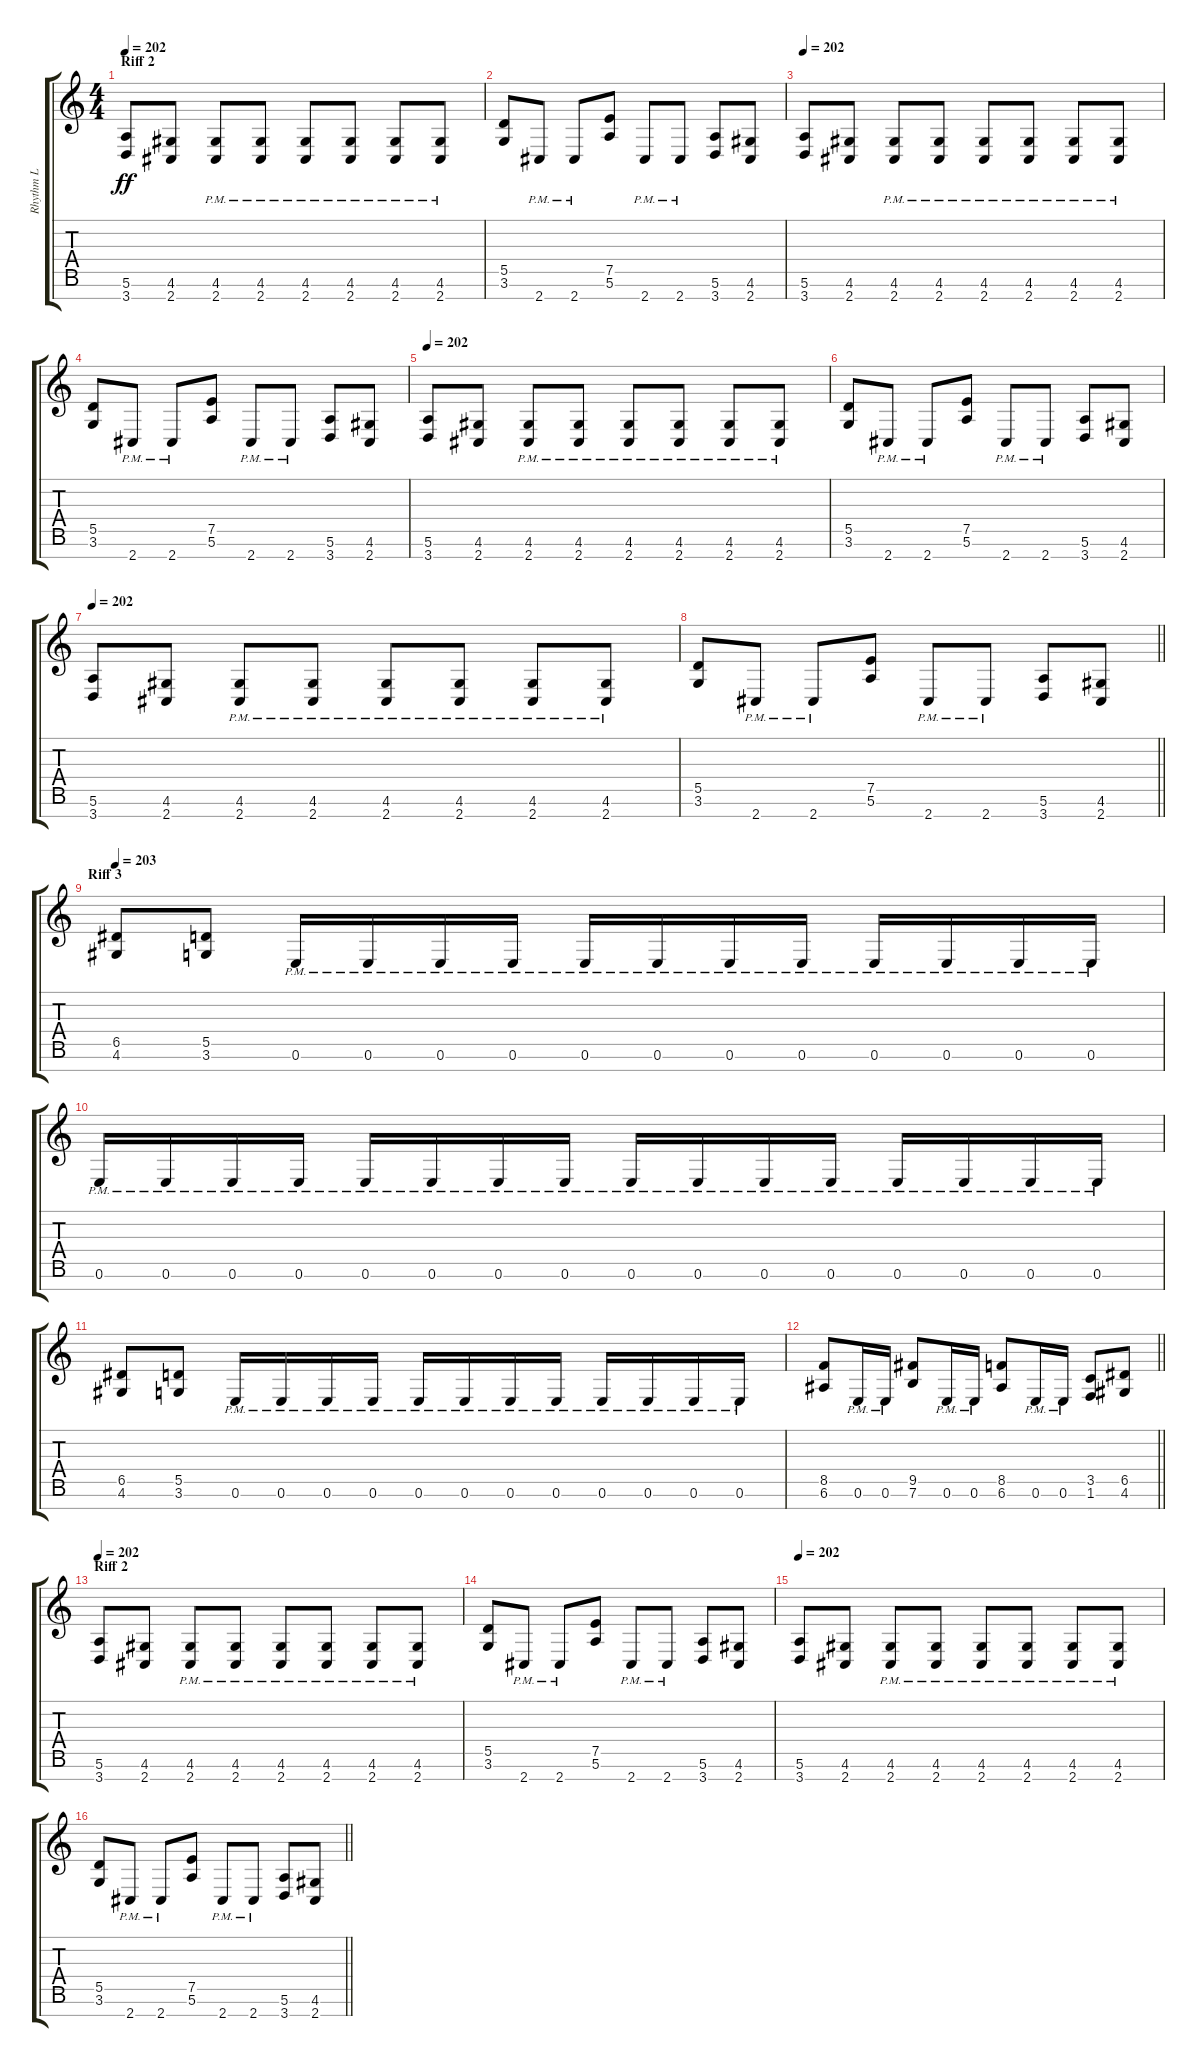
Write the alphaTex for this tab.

\track ("Rhythm L" "Rhythm L") {instrument distortionguitar}
\staff {score tabs}
\tuning (E4 B3 G3 D3 A2 E2 B1) {hide}
\ts (4 4)
\section ("" "Riff 2")
\tempo 198
\tempo 202
\clef g2
\ks c
(5.6 3.7).8{dy ff} (4.6 2.7).8 (4.6{pm} 2.7{pm}).8 (4.6{pm} 2.7{pm}).8 (4.6{pm} 2.7{pm}).8 (4.6{pm} 2.7{pm}).8 (4.6{pm} 2.7{pm}).8 (4.6{pm} 2.7{pm}).8 |
(5.5 3.6).8 2.7{pm}.8 2.7{pm}.8 (7.5 5.6).8 2.7{pm}.8 2.7{pm}.8 (5.6 3.7).8 (4.6 2.7).8 |
\tempo 202
(5.6 3.7).8 (4.6 2.7).8 (4.6{pm} 2.7{pm}).8 (4.6{pm} 2.7{pm}).8 (4.6{pm} 2.7{pm}).8 (4.6{pm} 2.7{pm}).8 (4.6{pm} 2.7{pm}).8 (4.6{pm} 2.7{pm}).8 |
(5.5 3.6).8 2.7{pm}.8 2.7{pm}.8 (7.5 5.6).8 2.7{pm}.8 2.7{pm}.8 (5.6 3.7).8 (4.6 2.7).8 |
\tempo 202
(5.6 3.7).8 (4.6 2.7).8 (4.6{pm} 2.7{pm}).8 (4.6{pm} 2.7{pm}).8 (4.6{pm} 2.7{pm}).8 (4.6{pm} 2.7{pm}).8 (4.6{pm} 2.7{pm}).8 (4.6{pm} 2.7{pm}).8 |
(5.5 3.6).8 2.7{pm}.8 2.7{pm}.8 (7.5 5.6).8 2.7{pm}.8 2.7{pm}.8 (5.6 3.7).8 (4.6 2.7).8 |
\tempo 202
(5.6 3.7).8 (4.6 2.7).8 (4.6{pm} 2.7{pm}).8 (4.6{pm} 2.7{pm}).8 (4.6{pm} 2.7{pm}).8 (4.6{pm} 2.7{pm}).8 (4.6{pm} 2.7{pm}).8 (4.6{pm} 2.7{pm}).8 |
\barLineRight lightlight
(5.5 3.6).8 2.7{pm}.8 2.7{pm}.8 (7.5 5.6).8 2.7{pm}.8 2.7{pm}.8 (5.6 3.7).8 (4.6 2.7).8 |
\section ("" "Riff 3")
\tempo 203
(6.5 4.6).8 (5.5 3.6).8 0.6{pm}.16 0.6{pm}.16 0.6{pm}.16 0.6{pm}.16 0.6{pm}.16 0.6{pm}.16 0.6{pm}.16 0.6{pm}.16 0.6{pm}.16 0.6{pm}.16 0.6{pm}.16 0.6{pm}.16 |
0.6{pm}.16 0.6{pm}.16 0.6{pm}.16 0.6{pm}.16 0.6{pm}.16 0.6{pm}.16 0.6{pm}.16 0.6{pm}.16 0.6{pm}.16 0.6{pm}.16 0.6{pm}.16 0.6{pm}.16 0.6{pm}.16 0.6{pm}.16 0.6{pm}.16 0.6{pm}.16 |
(6.5 4.6).8 (5.5 3.6).8 0.6{pm}.16 0.6{pm}.16 0.6{pm}.16 0.6{pm}.16 0.6{pm}.16 0.6{pm}.16 0.6{pm}.16 0.6{pm}.16 0.6{pm}.16 0.6{pm}.16 0.6{pm}.16 0.6{pm}.16 |
\barLineRight lightlight
(8.5 6.6).8 0.6{pm}.16 0.6{pm}.16 (9.5 7.6).8 0.6{pm}.16 0.6{pm}.16 (8.5 6.6).8 0.6{pm}.16 0.6{pm}.16 (3.5 1.6).8 (6.5 4.6).8 |
\section ("" "Riff 2")
\tempo 199
\tempo 202
(5.6 3.7).8 (4.6 2.7).8 (4.6{pm} 2.7{pm}).8 (4.6{pm} 2.7{pm}).8 (4.6{pm} 2.7{pm}).8 (4.6{pm} 2.7{pm}).8 (4.6{pm} 2.7{pm}).8 (4.6{pm} 2.7{pm}).8 |
(5.5 3.6).8 2.7{pm}.8 2.7{pm}.8 (7.5 5.6).8 2.7{pm}.8 2.7{pm}.8 (5.6 3.7).8 (4.6 2.7).8 |
\tempo 202
(5.6 3.7).8 (4.6 2.7).8 (4.6{pm} 2.7{pm}).8 (4.6{pm} 2.7{pm}).8 (4.6{pm} 2.7{pm}).8 (4.6{pm} 2.7{pm}).8 (4.6{pm} 2.7{pm}).8 (4.6{pm} 2.7{pm}).8 |
\barLineRight lightlight
(5.5 3.6).8 2.7{pm}.8 2.7{pm}.8 (7.5 5.6).8 2.7{pm}.8 2.7{pm}.8 (5.6 3.7).8 (4.6 2.7).8
